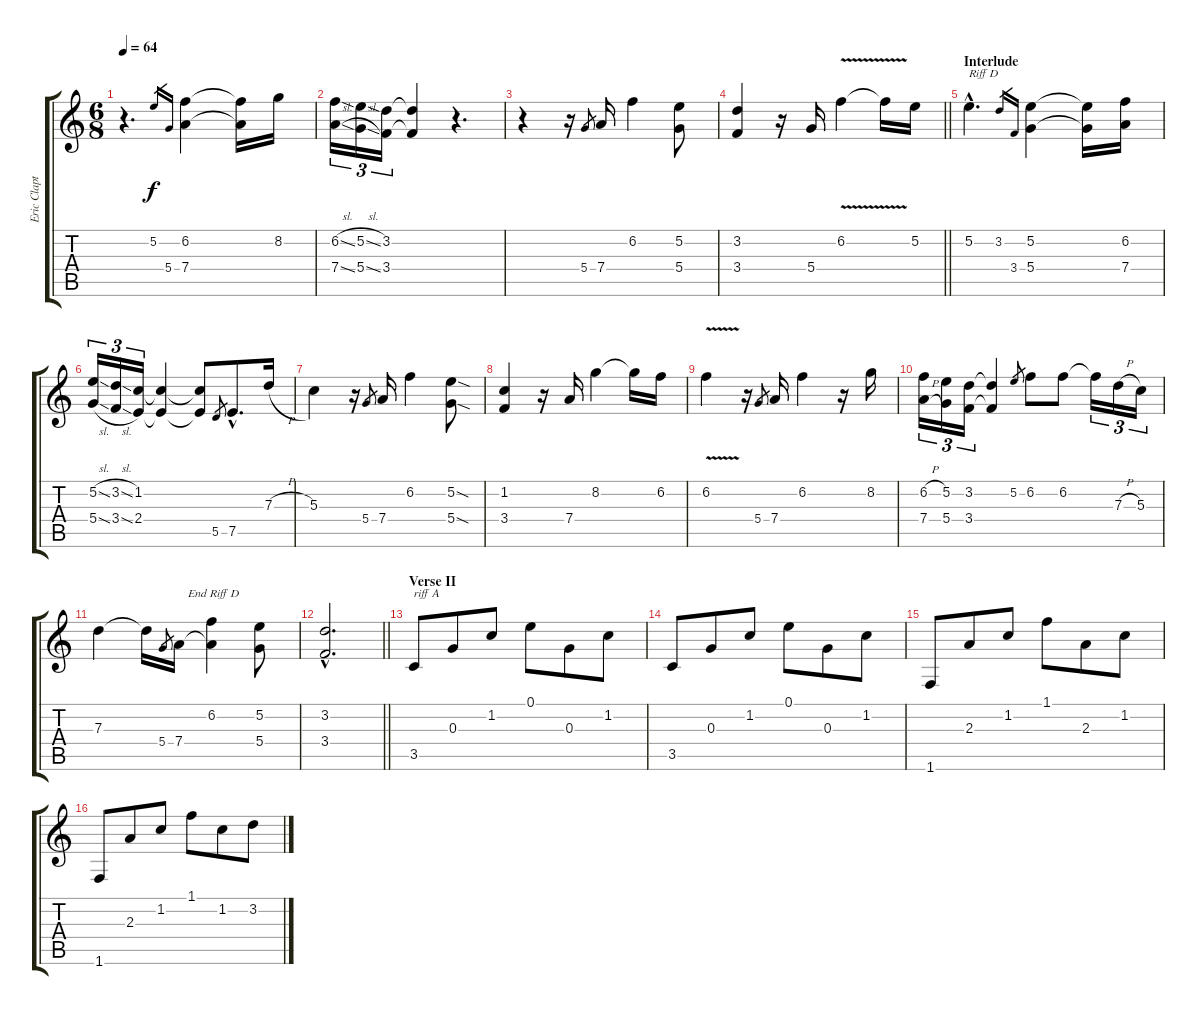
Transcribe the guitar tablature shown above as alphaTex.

\track ("Eric Clapton Guitar II" "Eric Clapt") {instrument electricguitarjazz}
\staff {score tabs}
\tuning (E4 B3 G3 D3 A2 E2) {hide}
\ts (6 8)
\tempo 64
\clef g2
\ks c
r.4{d dy f} 5.2.16{gr} 5.4.16{gr} (6.2 7.4).4 (6.2{t} 7.4{t}).16 8.2.16 |
(6.2{sl} 7.4{sl}).16{tu (3 2)} (5.2{sl} 5.4{sl}).16{tu (3 2)} (3.2 3.4).16{tu (3 2)} (3.2{t} 3.4{t}).4 r.4{d} |
r.4 r.16 5.4.8{gr} 7.4.16 6.2.4 (5.2 5.4).8 |
\barLineRight lightlight
(3.2 3.4).4 r.16 5.4.16 6.2{v}.4 6.2{t}.16 5.2.16 |
\section ("" "Interlude")
5.2{hac}.4{d txt "Riff D"} 3.2.16{gr} 3.4.16{gr} (5.2 5.4).4 (5.2{t} 5.4{t}).16 (6.2 7.4).16 |
(5.2{sl} 5.4{sl}).16{tu (3 2)} (3.2{sl} 3.4{sl}).16{tu (3 2)} (1.2 2.4).16{tu (3 2)} (1.2{t} 2.4{t}).4 (1.2{t} 2.4{t}).8 5.5.8{gr} 7.5{hac}.8{d} 7.3{h}.16 |
5.3.4 r.16 5.4.8{gr} 7.4.16 6.2.4 (5.2{sod} 5.4{sod}).8 |
(1.2 3.4).4 r.16 7.4.16 8.2.4 8.2{t}.16 6.2.16 |
6.2{v}.4 r.16 5.4.8{gr} 7.4.16 6.2.4 r.16 8.2.16 |
(6.2{h} 7.4{h}).16{tu (3 2)} (5.2 5.4).16{tu (3 2)} (3.2 3.4).16{tu (3 2)} (3.2{t} 3.4{t}).4 5.2.8{gr} 6.2.8 6.2.8 6.2{t}.16{tu (3 2)} 7.3{h}.16{tu (3 2)} 5.3.16{tu (3 2)} |
7.3.4 7.3{t}.16 5.4.8{gr} 7.4.16{txt "   End Riff D"} (6.2 7.4{t}).4 (5.2 5.4).8 |
\barLineRight lightlight
(3.2{hac} 3.4{hac}).2{d} |
\section ("" "Verse II")
3.5.8{txt "riff A" instrument electricguitarclean} 0.3.8 1.2.8 0.1.8 0.3.8 1.2.8 |
3.5.8 0.3.8 1.2.8 0.1.8 0.3.8 1.2.8 |
1.6.8 2.3.8 1.2.8 1.1.8 2.3.8 1.2.8 |
1.6.8 2.3.8 1.2.8 1.1.8 1.2.8 3.2.8
